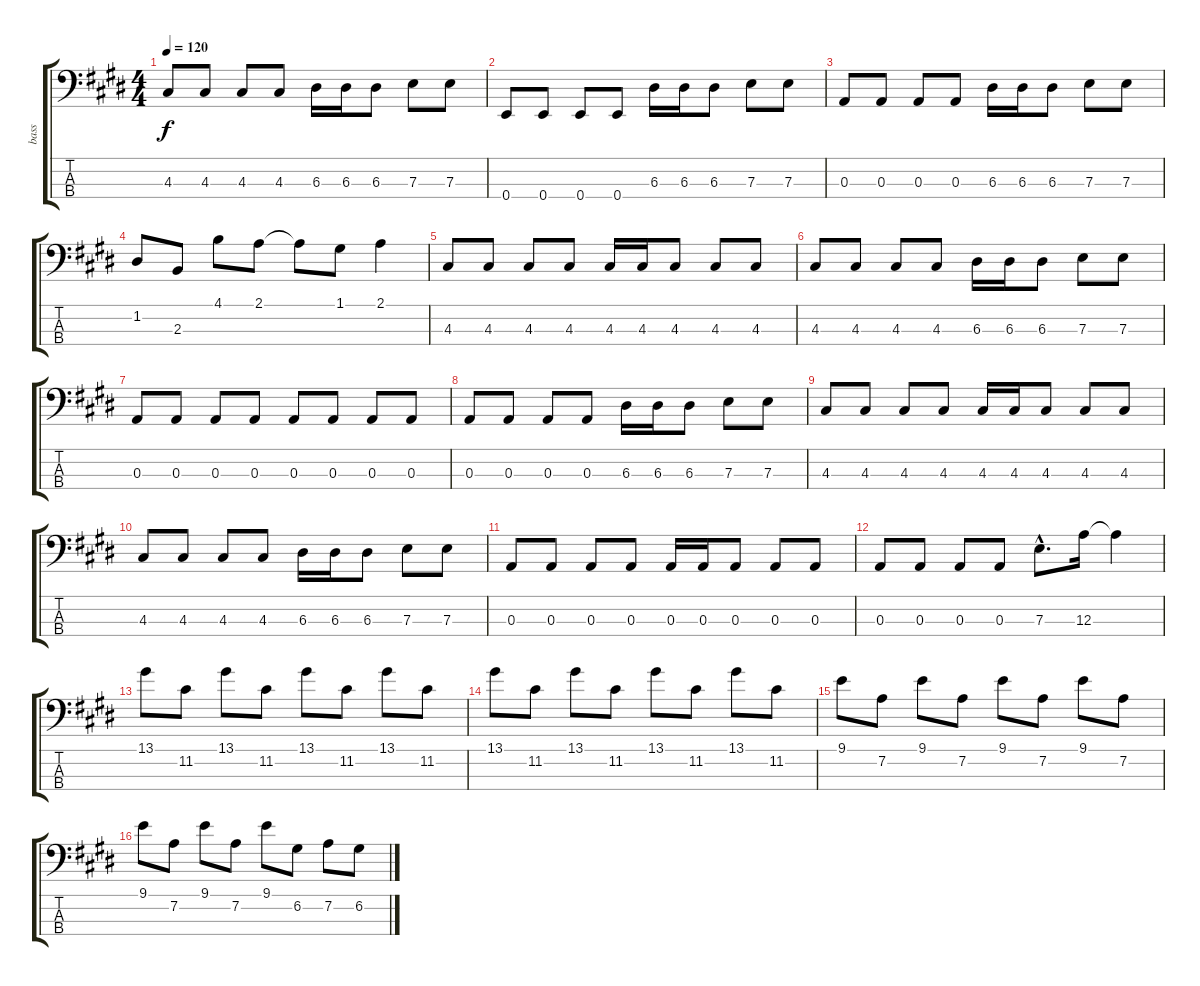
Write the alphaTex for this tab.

\track ("bass" "bass") {instrument electricbassfinger}
\staff {score tabs}
\tuning (G2 D2 A1 E1) {hide}
\ts (4 4)
\tempo 120
\clef f4
\ks e
4.3.8{dy f} 4.3.8 4.3.8 4.3.8 6.3.16 6.3.16 6.3.8 7.3.8 7.3.8 |
0.4.8 0.4.8 0.4.8 0.4.8 6.3.16 6.3.16 6.3.8 7.3.8 7.3.8 |
0.3.8 0.3.8 0.3.8 0.3.8 6.3.16 6.3.16 6.3.8 7.3.8 7.3.8 |
1.2.8 2.3.8 4.1.8 2.1.8 2.1{t}.8 1.1.8 2.1.4 |
4.3.8 4.3.8 4.3.8 4.3.8 4.3.16 4.3.16 4.3.8 4.3.8 4.3.8 |
4.3.8 4.3.8 4.3.8 4.3.8 6.3.16 6.3.16 6.3.8 7.3.8 7.3.8 |
0.3.8 0.3.8 0.3.8 0.3.8 0.3.8 0.3.8 0.3.8 0.3.8 |
0.3.8 0.3.8 0.3.8 0.3.8 6.3.16 6.3.16 6.3.8 7.3.8 7.3.8 |
4.3.8 4.3.8 4.3.8 4.3.8 4.3.16 4.3.16 4.3.8 4.3.8 4.3.8 |
4.3.8 4.3.8 4.3.8 4.3.8 6.3.16 6.3.16 6.3.8 7.3.8 7.3.8 |
0.3.8 0.3.8 0.3.8 0.3.8 0.3.16 0.3.16 0.3.8 0.3.8 0.3.8 |
0.3.8 0.3.8 0.3.8 0.3.8 7.3{hac}.8{d} 12.3.16 12.3{t}.4 |
13.1.8 11.2.8 13.1.8 11.2.8 13.1.8 11.2.8 13.1.8 11.2.8 |
13.1.8 11.2.8 13.1.8 11.2.8 13.1.8 11.2.8 13.1.8 11.2.8 |
9.1.8 7.2.8 9.1.8 7.2.8 9.1.8 7.2.8 9.1.8 7.2.8 |
9.1.8 7.2.8 9.1.8 7.2.8 9.1.8 6.2.8 7.2.8 6.2.8
